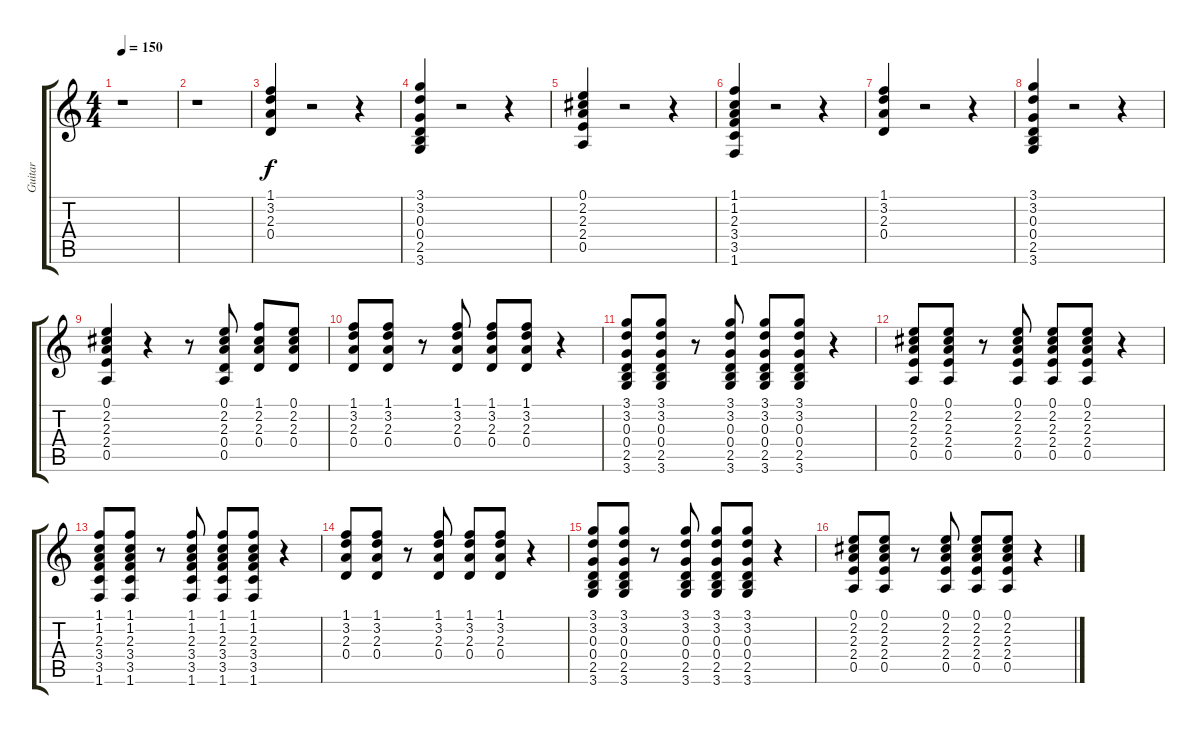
\track ("Guitar" "Guitar") {instrument acousticguitarnylon}
\staff {score tabs}
\tuning (E4 B3 G3 D3 A2 E2) {hide}
\ts (4 4)
\tempo 150
\clef g2
\ks c
r.1{dy f instrument acousticguitarnylon} |
r.1 |
(1.1 3.2 2.3 0.4).4 r.2 r.4 |
(3.1 3.2 0.3 0.4 2.5 3.6).4 r.2 r.4 |
(0.1 2.2 2.3 2.4 0.5).4 r.2 r.4 |
(1.1 1.2 2.3 3.4 3.5 1.6).4 r.2 r.4 |
(1.1 3.2 2.3 0.4).4 r.2 r.4 |
(3.1 3.2 0.3 0.4 2.5 3.6).4 r.2 r.4 |
(0.1 2.2 2.3 2.4 0.5).4 r.4 r.8 (0.1 2.2 2.3 0.4 0.5).8 (1.1 2.2 2.3 0.4).8 (0.1 2.2 2.3 0.4).8 |
(1.1 3.2 2.3 0.4).8 (1.1 3.2 2.3 0.4).8 r.8 (1.1 3.2 2.3 0.4).8 (1.1 3.2 2.3 0.4).8 (1.1 3.2 2.3 0.4).8 r.4 |
(3.1 3.2 0.3 0.4 2.5 3.6).8 (3.1 3.2 0.3 0.4 2.5 3.6).8 r.8 (3.1 3.2 0.3 0.4 2.5 3.6).8 (3.1 3.2 0.3 0.4 2.5 3.6).8 (3.1 3.2 0.3 0.4 2.5 3.6).8 r.4 |
(0.1 2.2 2.3 2.4 0.5).8 (0.1 2.2 2.3 2.4 0.5).8 r.8 (0.1 2.2 2.3 2.4 0.5).8 (0.1 2.2 2.3 2.4 0.5).8 (0.1 2.2 2.3 2.4 0.5).8 r.4 |
(1.1 1.2 2.3 3.4 3.5 1.6).8 (1.1 1.2 2.3 3.4 3.5 1.6).8 r.8 (1.1 1.2 2.3 3.4 3.5 1.6).8 (1.1 1.2 2.3 3.4 3.5 1.6).8 (1.1 1.2 2.3 3.4 3.5 1.6).8 r.4 |
(1.1 3.2 2.3 0.4).8 (1.1 3.2 2.3 0.4).8 r.8 (1.1 3.2 2.3 0.4).8 (1.1 3.2 2.3 0.4).8 (1.1 3.2 2.3 0.4).8 r.4 |
(3.1 3.2 0.3 0.4 2.5 3.6).8 (3.1 3.2 0.3 0.4 2.5 3.6).8 r.8 (3.1 3.2 0.3 0.4 2.5 3.6).8 (3.1 3.2 0.3 0.4 2.5 3.6).8 (3.1 3.2 0.3 0.4 2.5 3.6).8 r.4 |
(0.1 2.2 2.3 2.4 0.5).8 (0.1 2.2 2.3 2.4 0.5).8 r.8 (0.1 2.2 2.3 2.4 0.5).8 (0.1 2.2 2.3 2.4 0.5).8 (0.1 2.2 2.3 2.4 0.5).8 r.4
